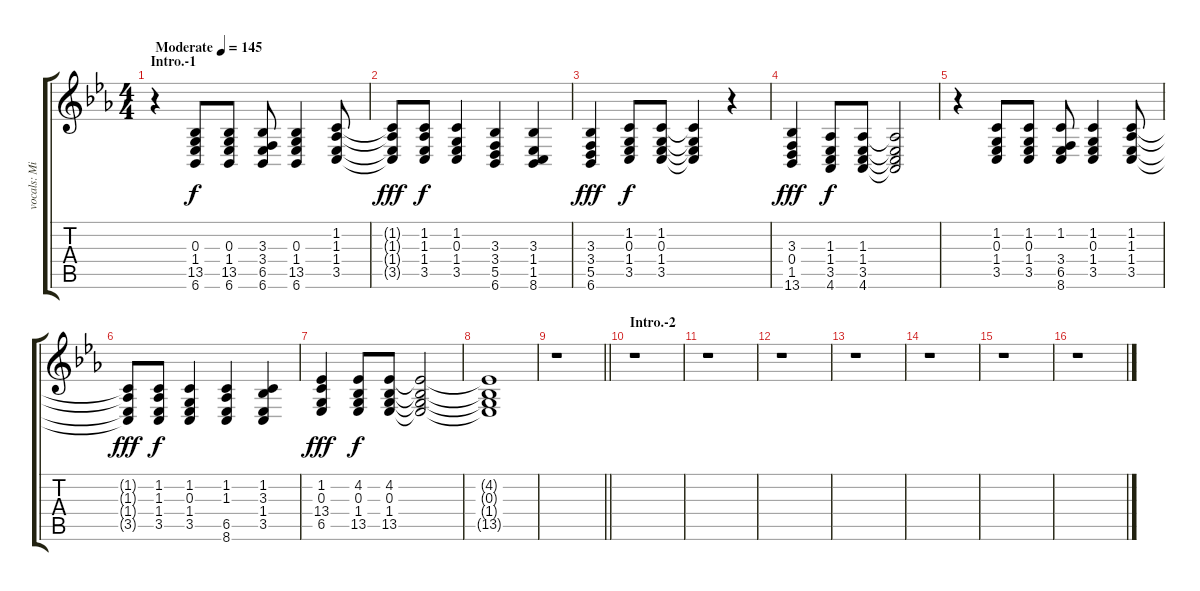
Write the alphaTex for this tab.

\track ("vocals: Minako Kotobuki" "vocals: Mi") {instrument violin}
\staff {score tabs}
\tuning (E4 B3 G3 D3 A2 E2) {hide}
\ts (4 4)
\section ("" "Intro.-1")
\tempo (145 "Moderate")
\clef g2
\ks eb
r.4{dy f instrument violin} (0.3 1.4 13.5 6.6).8 (0.3 1.4 13.5 6.6).8 (3.3 3.4 6.5 6.6).8 (0.3 1.4 13.5 6.6).4 (1.2 1.3 1.4 3.5).8 |
(1.2{t} 1.3{t} 1.4{t} 3.5{t}).8{dy fff} (1.2 1.3 1.4 3.5).8{dy f} (1.2 0.3 1.4 3.5).4 (3.3 3.4 5.5 6.6).4 (3.3 1.4 1.5 8.6).4 |
(3.3 3.4 5.5 6.6).4{dy fff} (1.2 0.3 1.4 3.5).8{dy f} (1.2 0.3 1.4 3.5).8 (1.2{t} 0.3{t} 1.4{t} 3.5{t}).4 r.4 |
(3.3 0.4 1.5 13.6).4{dy fff} (1.3 1.4 3.5 4.6).8{dy f} (1.3 1.4 3.5 4.6).8 (1.3{t} 1.4{t} 3.5{t} 4.6{t}).2 |
r.4 (1.2 0.3 1.4 3.5).8 (1.2 0.3 1.4 3.5).8 (1.2 3.4 6.5 8.6).8 (1.2 0.3 1.4 3.5).4 (1.2 1.3 1.4 3.5).8 |
(1.2{t} 1.3{t} 1.4{t} 3.5{t}).8{dy fff} (1.2 1.3 1.4 3.5).8{dy f} (1.2 0.3 1.4 3.5).4 (1.2 1.3 6.5 8.6).4 (1.2 3.3 1.4 3.5).4 |
(1.2 0.3 13.4 6.5).4{dy fff} (4.2 0.3 1.4 13.5).8{dy f} (4.2 0.3 1.4 13.5).8 (4.2{t} 0.3{t} 1.4{t} 13.5{t}).2 |
(4.2{t} 0.3{t} 1.4{t} 13.5{t}).1 |
\barLineRight lightlight
r.1 |
\section ("" "Intro.-2")
r.1 |
r.1 |
r.1 |
r.1 |
r.1 |
r.1 |
r.1
